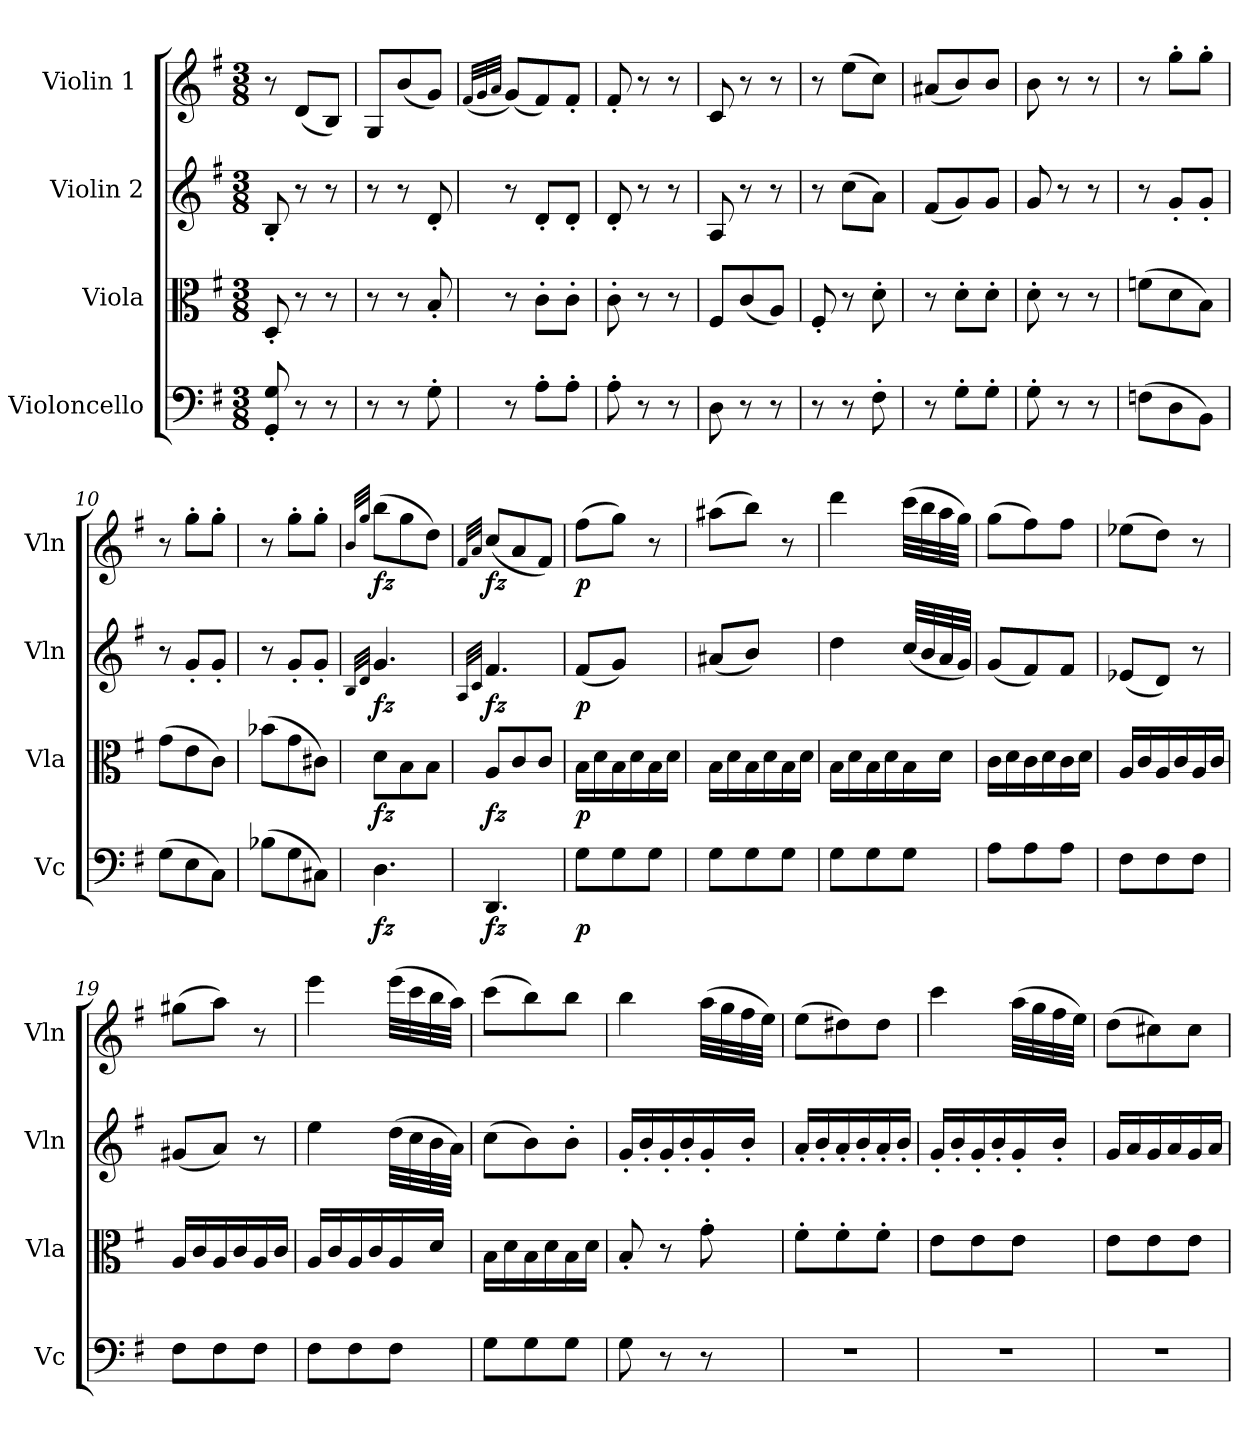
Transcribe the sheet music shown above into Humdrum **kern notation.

**kern	**dynam	**kern	**dynam	**kern	**dynam	**kern	**dynam
*part4	*part4	*part3	*part3	*part2	*part2	*part1	*part1
*staff4	*staff4	*staff3	*staff3	*staff2	*staff2	*staff1	*staff1
*I"Violoncello	*	*I"Viola	*	*I"Violin 2	*	*I"Violin 1 	*
*I'Vc	*	*I'Vla	*	*I'Vln	*	*I'Vln	*
*clefF4	*	*clefC3	*	*clefG2	*	*clefG2	*
*k[f#]	*	*k[f#]	*	*k[f#]	*	*k[f#]	*
*G:	*	*G:	*	*G:	*	*G:	*
*M3/8	*	*M3/8	*	*M3/8	*	*M3/8	*
=1	=1	=1	=1	=1	=1	=1	=1
8GG'/ 8G'/	.	8D'/	.	8B'/	.	8r	.
8r	.	8r	.	8r	.	(8d/L	.
8r	.	8r	.	8r	.	8B/J)	.
=2	=2	=2	=2	=2	=2	=2	=2
8r	.	8r	.	8r	.	8G/L	.
8r	.	8r	.	8r	.	(8b/	.
8G'\	.	8B'/	.	8d'/	.	8g/J)	.
=3	=3	=3	=3	=3	=3	=3	=3
.	.	.	.	.	.	(32qf#/LLL	.
.	.	.	.	.	.	32qg/	.
.	.	.	.	.	.	32qa/JJJ	.
8r	.	8r	.	8r	.	(8g/L)	.
8A'\L	.	8c'\L	.	8d'/L	.	8f#/)	.
8A'\J	.	8c'\J	.	8d'/J	.	8f#'/J	.
=4	=4	=4	=4	=4	=4	=4	=4
8A'\	.	8c'\	.	8d'/	.	8f#'/	.
8r	.	8r	.	8r	.	8r	.
8r	.	8r	.	8r	.	8r	.
=5	=5	=5	=5	=5	=5	=5	=5
8D\	.	8F#/L	.	8A/	.	8c/	.
8r	.	(8c/	.	8r	.	8r	.
8r	.	8A/J)	.	8r	.	8r	.
=6	=6	=6	=6	=6	=6	=6	=6
8r	.	8F#'/	.	8r	.	8r	.
8r	.	8r	.	(8cc\L	.	(8ee\L	.
8F#'\	.	8d'\	.	8a\J)	.	8cc\J)	.
=7	=7	=7	=7	=7	=7	=7	=7
8r	.	8r	.	(8f#/L	.	(8a#X/L	.
8G'\L	.	8d'\L	.	8g/)	.	8b/)	.
8G'\J	.	8d'\J	.	8g/J	.	8b/J	.
=8	=8	=8	=8	=8	=8	=8	=8
8G'\	.	8d'\	.	8g/	.	8b\	.
8r	.	8r	.	8r	.	8r	.
8r	.	8r	.	8r	.	8r	.
=9	=9	=9	=9	=9	=9	=9	=9
(8Fn\L	.	(8fn\L	.	8r	.	8r	.
8D\	.	8d\	.	8g'/L	.	8gg'\L	.
8BB\J)	.	8B/J)	.	8g'/J	.	8gg'\J	.
=10	=10	=10	=10	=10	=10	=10	=10
(8G\L	.	(8g\L	.	8r	.	8r	.
8E\	.	8e\	.	8g'/L	.	8gg'\L	.
8C\J)	.	8c\J)	.	8g'/J	.	8gg'\J	.
=11	=11	=11	=11	=11	=11	=11	=11
(8B-X\L	.	(8b-X\L	.	8r	.	8r	.
8G\	.	8g\	.	8g'/L	.	8gg'\L	.
8C#X\J)	.	8c#X\J)	.	8g'/J	.	8gg'\J	.
=12	=12	=12	=12	=12	=12	=12	=12
.	.	.	.	32qB/LLL	.	32qb/LLL	.
.	.	.	.	32qd/JJJ	.	32qgg/JJJ	.
!	!LO:DY:b	!	!LO:DY:b	!	!LO:DY:b	!	!LO:DY:b
4.D\	fz	8d\L	fz	4.g/	fz	(8bb\L	fz
.	.	8B\	.	.	.	8gg\	.
.	.	8B\J	.	.	.	8dd\J)	.
=13	=13	=13	=13	=13	=13	=13	=13
.	.	.	.	32qA/LLL	.	32qf#/LLL	.
.	.	.	.	32qc/JJJ	.	32qa/JJJ	.
!	!LO:DY:b	!	!LO:DY:b	!	!LO:DY:b	!	!LO:DY:b
4.DD/	fz	8A/L	fz	4.f#/	fz	(8cc/L	fz
.	.	8c/	.	.	.	8a/	.
.	.	8c/J	.	.	.	8f#/J)	.
=14	=14	=14	=14	=14	=14	=14	=14
!	!LO:DY:b	!	!LO:DY:b	!	!LO:DY:b	!	!LO:DY:b
8G\L	p	16B\LL	p	(8f#/L	p	(8ff#\L	p
.	.	16d\	.	.	.	.	.
8G\	.	16B\	.	8g/J)	.	8gg\J)	.
.	.	16d\	.	.	.	.	.
8G\J	.	16B\	.	8ryy	.	8r	.
.	.	16d\JJ	.	.	.	.	.
=15	=15	=15	=15	=15	=15	=15	=15
8G\L	.	16B\LL	.	(8a#X/L	.	(8aa#X\L	.
.	.	16d\	.	.	.	.	.
8G\	.	16B\	.	8b/J)	.	8bb\J)	.
.	.	16d\	.	.	.	.	.
8G\J	.	16B\	.	8ryy	.	8r	.
.	.	16d\JJ	.	.	.	.	.
=16	=16	=16	=16	=16	=16	=16	=16
8G\L	.	16B\LL	.	4dd\	.	4ddd\	.
.	.	16d\	.	.	.	.	.
8G\	.	16B\	.	.	.	.	.
.	.	16d\	.	.	.	.	.
8G\J	.	16B\	.	(32cc/LLL	.	(32ccc\LLL	.
.	.	.	.	32b/	.	32bb\	.
.	.	16d\JJ	.	32a/	.	32aa\	.
.	.	.	.	32g/JJJ)	.	32gg\JJJ)	.
=17	=17	=17	=17	=17	=17	=17	=17
8A\L	.	16c\LL	.	(8g/L	.	(8gg\L	.
.	.	16d\	.	.	.	.	.
8A\	.	16c\	.	8f#/)	.	8ff#\)	.
.	.	16d\	.	.	.	.	.
8A\J	.	16c\	.	8f#/J	.	8ff#\J	.
.	.	16d\JJ	.	.	.	.	.
=18	=18	=18	=18	=18	=18	=18	=18
8F#\L	.	16A/LL	.	(8e-X/L	.	(8ee-X\L	.
.	.	16c/	.	.	.	.	.
8F#\	.	16A/	.	8d/J)	.	8dd\J)	.
.	.	16c/	.	.	.	.	.
8F#\J	.	16A/	.	8r	.	8r	.
.	.	16c/JJ	.	.	.	.	.
=19	=19	=19	=19	=19	=19	=19	=19
8F#\L	.	16A/LL	.	(8g#X/L	.	(8gg#X\L	.
.	.	16c/	.	.	.	.	.
8F#\	.	16A/	.	8a/J)	.	8aa\J)	.
.	.	16c/	.	.	.	.	.
8F#\J	.	16A/	.	8r	.	8r	.
.	.	16c/JJ	.	.	.	.	.
=20	=20	=20	=20	=20	=20	=20	=20
8F#\L	.	16A/LL	.	4ee\	.	4eee\	.
.	.	16c/	.	.	.	.	.
8F#\	.	16A/	.	.	.	.	.
.	.	16c/	.	.	.	.	.
8F#\J	.	16A/	.	(32dd\LLL	.	(32eee\LLL	.
.	.	.	.	32cc\	.	32ccc\	.
.	.	16d/JJ	.	32b\	.	32bb\	.
.	.	.	.	32a\JJJ)	.	32aa\JJJ)	.
=21	=21	=21	=21	=21	=21	=21	=21
8G\L	.	16B\LL	.	(8cc\L	.	(8ccc\L	.
.	.	16d\	.	.	.	.	.
8G\	.	16B\	.	8b\)	.	8bb\)	.
.	.	16d\	.	.	.	.	.
8G\J	.	16B\	.	8b'\J	.	8bb\J	.
.	.	16d\JJ	.	.	.	.	.
=22	=22	=22	=22	=22	=22	=22	=22
8G\	.	8B'/	.	16g'/LL	.	4bb\	.
.	.	.	.	16b'/	.	.	.
8r	.	8r	.	16g'/	.	.	.
.	.	.	.	16b'/	.	.	.
8r	.	8g'\	.	16g'/	.	(32aa\LLL	.
.	.	.	.	.	.	32gg\	.
.	.	.	.	16b'/JJ	.	32ff#\	.
.	.	.	.	.	.	32ee\JJJ)	.
=23	=23	=23	=23	=23	=23	=23	=23
4.r	.	8f#'\L	.	16a'/LL	.	(8ee\L	.
.	.	.	.	16b'/	.	.	.
.	.	8f#'\	.	16a'/	.	8dd#X\)	.
.	.	.	.	16b'/	.	.	.
.	.	8f#'\J	.	16a'/	.	8dd#\J	.
.	.	.	.	16b'/JJ	.	.	.
=24	=24	=24	=24	=24	=24	=24	=24
4.r	.	8e\L	.	16g'/LL	.	4ccc\	.
.	.	.	.	16b'/	.	.	.
.	.	8e\	.	16g'/	.	.	.
.	.	.	.	16b'/	.	.	.
.	.	8e\J	.	16g'/	.	(32aa\LLL	.
.	.	.	.	.	.	32gg\	.
.	.	.	.	16b'/JJ	.	32ff#\	.
.	.	.	.	.	.	32ee\JJJ)	.
=25	=25	=25	=25	=25	=25	=25	=25
4.r	.	8e\L	.	16g/LL	.	(8dd\L	.
.	.	.	.	16a/	.	.	.
.	.	8e\	.	16g/	.	8cc#X\)	.
.	.	.	.	16a/	.	.	.
.	.	8e\J	.	16g/	.	8cc#\J	.
.	.	.	.	16a/JJ	.	.	.
=	=	=	=	=	=	=	=
*-	*-	*-	*-	*-	*-	*-	*-
